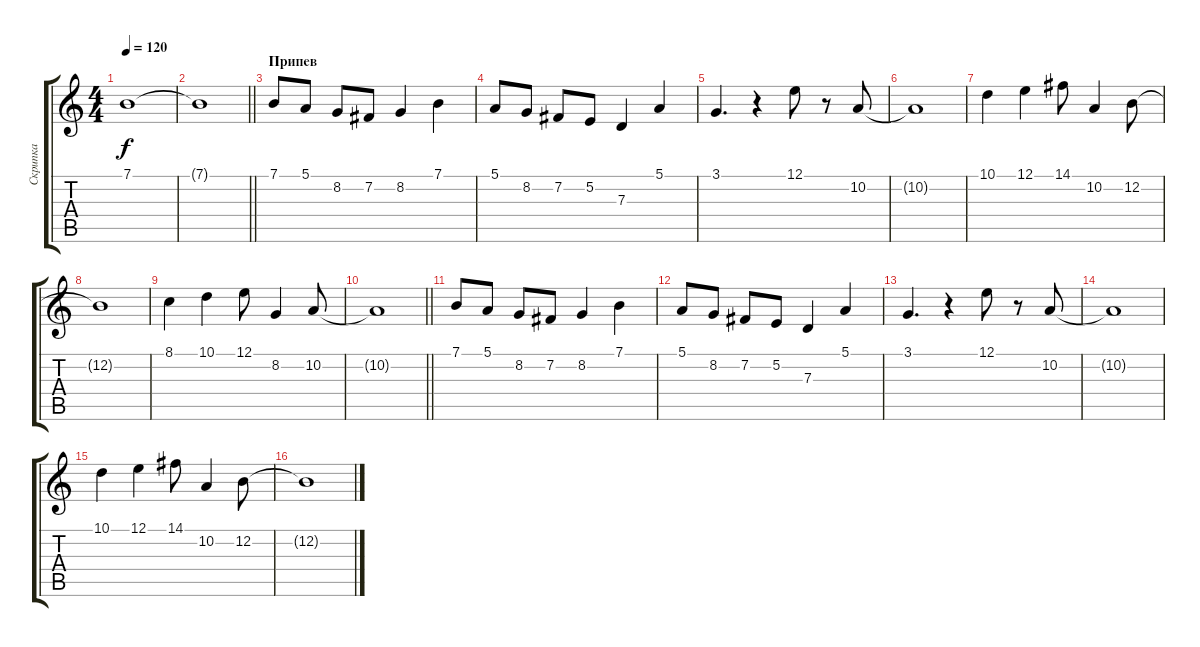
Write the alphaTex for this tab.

\track ("Скрипка" "Скрипка") {instrument violin}
\staff {score tabs}
\tuning (E4 B3 G3 D3 A2 E2) {hide}
\ts (4 4)
\tempo 120
\clef g2
\ks c
7.1.1{dy f} |
\barLineRight lightlight
7.1{t}.1 |
\section ("" "Припев")
7.1.8 5.1.8 8.2.8 7.2.8 8.2.4 7.1.4 |
5.1.8 8.2.8 7.2.8 5.2.8 7.3.4 5.1.4 |
3.1.4{d} r.4 12.1.8 r.8 10.2.8 |
10.2{t}.1 |
10.1.4 12.1.4 14.1.8 10.2.4 12.2.8 |
12.2{t}.1 |
8.1.4 10.1.4 12.1.8 8.2.4 10.2.8 |
\barLineRight lightlight
10.2{t}.1 |
\section ("" " ")
7.1.8 5.1.8 8.2.8 7.2.8 8.2.4 7.1.4 |
5.1.8 8.2.8 7.2.8 5.2.8 7.3.4 5.1.4 |
3.1.4{d} r.4 12.1.8 r.8 10.2.8 |
10.2{t}.1 |
10.1.4 12.1.4 14.1.8 10.2.4 12.2.8 |
12.2{t}.1
